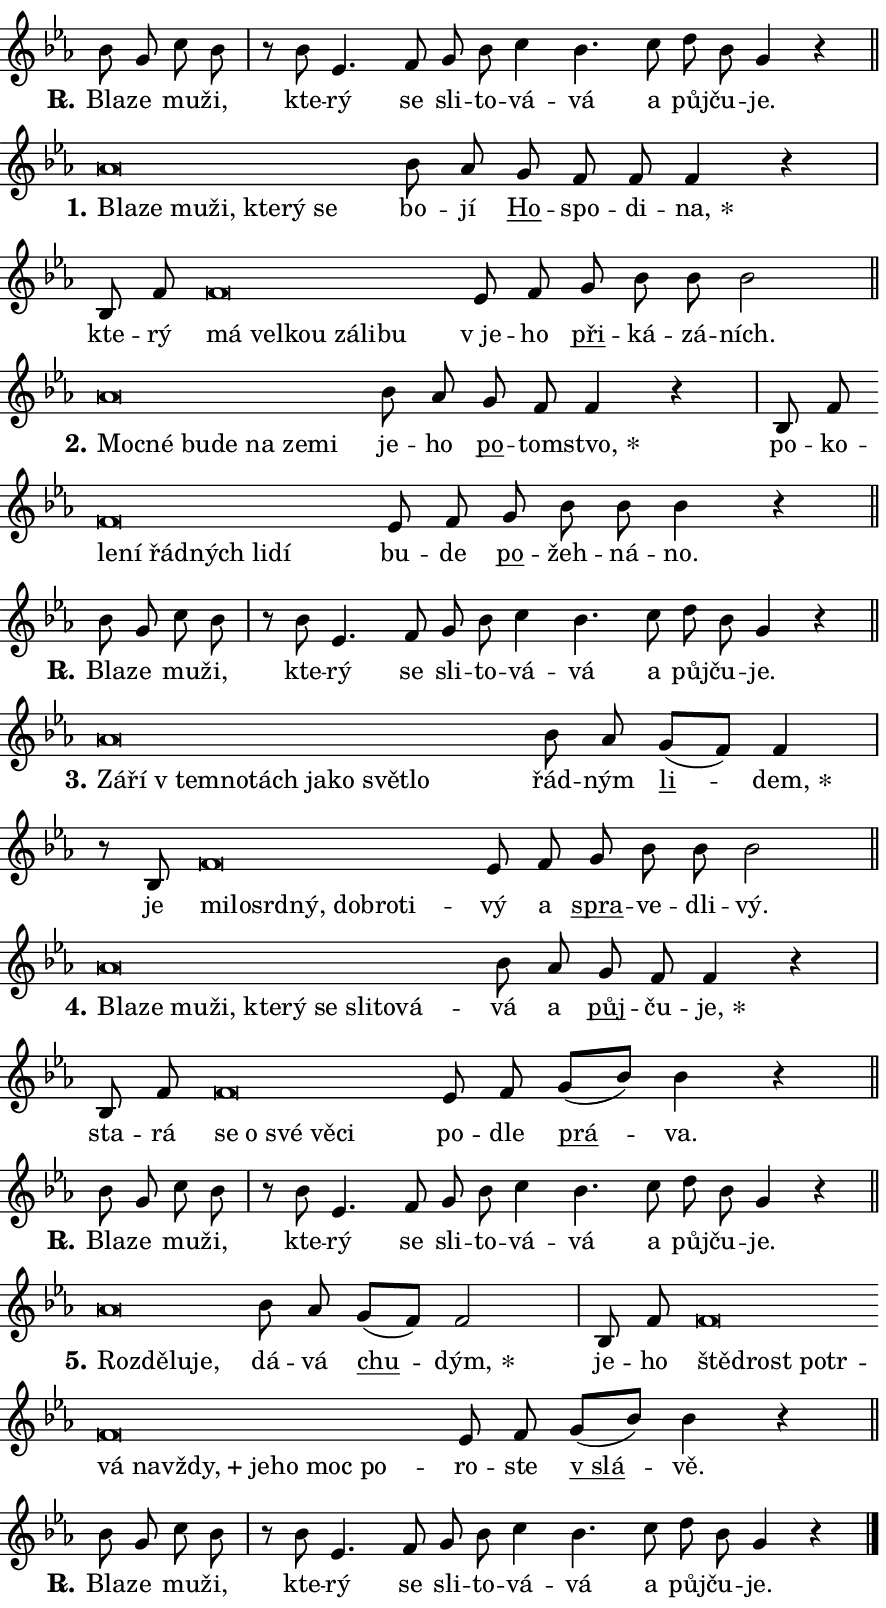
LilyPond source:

\version "2.24.0"
\header { tagline = "" }
\paper {
  indent = 0\cm
  top-margin = 0\cm
  right-margin = 0.13\cm % to fit lyric hyphens
  bottom-margin = 0\cm
  left-margin = 0\cm
  paper-width = 15\cm
  page-breaking = #ly:one-page-breaking
  system-system-spacing.basic-distance = #11
  score-system-spacing.basic-distance = #11
  ragged-last = ##f
}


%% Author: Thomas Morley
%% https://lists.gnu.org/archive/html/lilypond-user/2020-05/msg00002.html
#(define (line-position grob)
"Returns position of @var[grob} in current system:
   @code{'start}, if at first time-step
   @code{'end}, if at last time-step
   @code{'middle} otherwise
"
  (let* ((col (ly:item-get-column grob))
         (ln (ly:grob-object col 'left-neighbor))
         (rn (ly:grob-object col 'right-neighbor))
         (col-to-check-left (if (ly:grob? ln) ln col))
         (col-to-check-right (if (ly:grob? rn) rn col))
         (break-dir-left
           (and
             (ly:grob-property col-to-check-left 'non-musical #f)
             (ly:item-break-dir col-to-check-left)))
         (break-dir-right
           (and
             (ly:grob-property col-to-check-right 'non-musical #f)
             (ly:item-break-dir col-to-check-right))))
        (cond ((eqv? 1 break-dir-left) 'start)
              ((eqv? -1 break-dir-right) 'end)
              (else 'middle))))

#(define (tranparent-at-line-position vctor)
  (lambda (grob)
  "Relying on @code{line-position} select the relevant enry from @var{vctor}.
Used to determine transparency,"
    (case (line-position grob)
      ((end) (not (vector-ref vctor 0)))
      ((middle) (not (vector-ref vctor 1)))
      ((start) (not (vector-ref vctor 2))))))

noteHeadBreakVisibility =
#(define-music-function (break-visibility)(vector?)
"Makes @code{NoteHead}s transparent relying on @var{break-visibility}"
#{
  \override NoteHead.transparent =
    #(tranparent-at-line-position break-visibility)
#})

#(define delete-ledgers-for-transparent-note-heads
  (lambda (grob)
    "Reads whether a @code{NoteHead} is transparent.
If so this @code{NoteHead} is removed from @code{'note-heads} from
@var{grob}, which is supposed to be @code{LedgerLineSpanner}.
As a result ledgers are not printed for this @code{NoteHead}"
    (let* ((nhds-array (ly:grob-object grob 'note-heads))
           (nhds-list
             (if (ly:grob-array? nhds-array)
                 (ly:grob-array->list nhds-array)
                 '()))
           ;; Relies on the transparent-property being done before
           ;; Staff.LedgerLineSpanner.after-line-breaking is executed.
           ;; This is fragile ...
           (to-keep
             (remove
               (lambda (nhd)
                 (ly:grob-property nhd 'transparent #f))
               nhds-list)))
      ;; TODO find a better method to iterate over grob-arrays, similiar
      ;; to filter/remove etc for lists
      ;; For now rebuilt from scratch
      (set! (ly:grob-object grob 'note-heads)  '())
      (for-each
        (lambda (nhd)
          (ly:pointer-group-interface::add-grob grob 'note-heads nhd))
        to-keep))))

squashNotes = {
  \override NoteHead.X-extent = #'(-0.2 . 0.2)
  \override NoteHead.Y-extent = #'(-0.75 . 0)
  \override NoteHead.stencil =
    #(lambda (grob)
       (let ((pos (ly:grob-property grob 'staff-position)))
         (begin
           (if (< pos -7) (display "ERROR: Lower brevis then expected\n") (display ""))
           (if (<= pos -6) ly:text-interface::print ly:note-head::print))))
}
unSquashNotes = {
  \revert NoteHead.X-extent
  \revert NoteHead.Y-extent
  \revert NoteHead.stencil
}

hideNotes = \noteHeadBreakVisibility #begin-of-line-visible
unHideNotes = \noteHeadBreakVisibility #all-visible

% work-around for resetting accidentals
% https://lilypond.org/doc/v2.23/Documentation/notation/displaying-rhythms#unmetered-music
cadenzaMeasure = {
  \cadenzaOff
  \partial 1024 s1024
  \cadenzaOn
}

#(define-markup-command (accent layout props text) (markup?)
  "Underline accented syllable"
  (interpret-markup layout props
    #{\markup \override #'(offset . 4.3) \underline { #text }#}))

responsum = \markup \concat {
  "R" \hspace #-1.05 \path #0.1 #'((moveto 0 0.07) (lineto 0.9 0.8)) \hspace #0.05 "."
}

spaceSize = #0.6828661417322834 % exact space size for TeX Gyre Schola

\layout {
  \context {
    \Staff
    \remove "Time_signature_engraver"
    \override LedgerLineSpanner.after-line-breaking = #delete-ledgers-for-transparent-note-heads
  }
  \context {
    \Lyrics {
      \override LyricSpace.minimum-distance = \spaceSize
      \override LyricText.font-name = #"TeX Gyre Schola"
      \override LyricText.font-size = 1
      \override StanzaNumber.font-name = #"TeX Gyre Schola Bold"
      \override StanzaNumber.font-size = 1
    }
  }
  \context {
    \Score 
    \override NoteHead.text =
      #(lambda (grob) 
        (let ((pos (ly:grob-property grob 'staff-position)))
          #{\markup {
            \combine
              \halign #-0.55 \raise #(if (= pos -6) 0 0.5) \override #'(thickness . 2) \draw-line #'(3.2 . 0)
              \musicglyph "noteheads.sM1"
          }#}))
  }
}

% magnetic-lyrics.ily
%
%   written by
%     Jean Abou Samra <jean@abou-samra.fr>
%     Werner Lemberg <wl@gnu.org>
%
%   adapted by
%     Jiri Hon <jiri.hon@gmail.com>
%
% Version 2022-Apr-15

% https://www.mail-archive.com/lilypond-user@gnu.org/msg149350.html

#(define (Left_hyphen_pointer_engraver context)
   "Collect syllable-hyphen-syllable occurrences in lyrics and store
them in properties.  This engraver only looks to the left.  For
example, if the lyrics input is @code{foo -- bar}, it does the
following.

@itemize @bullet
@item
Set the @code{text} property of the @code{LyricHyphen} grob between
@q{foo} and @q{bar} to @code{foo}.

@item
Set the @code{left-hyphen} property of the @code{LyricText} grob with
text @q{foo} to the @code{LyricHyphen} grob between @q{foo} and
@q{bar}.
@end itemize

Use this auxiliary engraver in combination with the
@code{lyric-@/text::@/apply-@/magnetic-@/offset!} hook."
   (let ((hyphen #f)
         (text #f))
     (make-engraver
      (acknowledgers
       ((lyric-syllable-interface engraver grob source-engraver)
        (set! text grob)))
      (end-acknowledgers
       ((lyric-hyphen-interface engraver grob source-engraver)
        ;(when (not (grob::has-interface grob 'lyric-space-interface))
          (set! hyphen grob)));)
      ((stop-translation-timestep engraver)
       (when (and text hyphen)
         (ly:grob-set-object! text 'left-hyphen hyphen))
       (set! text #f)
       (set! hyphen #f)))))

#(define (lyric-text::apply-magnetic-offset! grob)
   "If the space between two syllables is less than the value in
property @code{LyricText@/.details@/.squash-threshold}, move the right
syllable to the left so that it gets concatenated with the left
syllable.

Use this function as a hook for
@code{LyricText@/.after-@/line-@/breaking} if the
@code{Left_@/hyphen_@/pointer_@/engraver} is active."
   (let ((hyphen (ly:grob-object grob 'left-hyphen #f)))
     (when hyphen
       (let ((left-text (ly:spanner-bound hyphen LEFT)))
         (when (grob::has-interface left-text 'lyric-syllable-interface)
           (let* ((common (ly:grob-common-refpoint grob left-text X))
                  (this-x-ext (ly:grob-extent grob common X))
                  (left-x-ext
                   (begin
                     ;; Trigger magnetism for left-text.
                     (ly:grob-property left-text 'after-line-breaking)
                     (ly:grob-extent left-text common X)))
                  ;; `delta` is the gap width between two syllables.
                  (delta (- (interval-start this-x-ext)
                            (interval-end left-x-ext)))
                  (details (ly:grob-property grob 'details))
                  (threshold (assoc-get 'squash-threshold details 0.2)))
             (when (< delta threshold)
               (let* (;; We have to manipulate the input text so that
                      ;; ligatures crossing syllable boundaries are not
                      ;; disabled.  For languages based on the Latin
                      ;; script this is essentially a beautification.
                      ;; However, for non-Western scripts it can be a
                      ;; necessity.
                      (lt (ly:grob-property left-text 'text))
                      (rt (ly:grob-property grob 'text))
                      (is-space (grob::has-interface hyphen 'lyric-space-interface))
                      (space (if is-space " " ""))
                      (extra-delta (if is-space spaceSize 0))
                      ;; Append new syllable.
                      (ltrt-space (if (and (string? lt) (string? rt))
                                (string-append lt space rt)
                                (make-concat-markup (list lt space rt))))
                      ;; Right-align `ltrt` to the right side.
                      (ltrt-space-markup (grob-interpret-markup
                               grob
                               (make-translate-markup
                                (cons (interval-length this-x-ext) 0)
                                (make-right-align-markup ltrt-space)))))
                 (begin
                   ;; Don't print `left-text`.
                   (ly:grob-set-property! left-text 'stencil #f)
                   ;; Set text and stencil (which holds all collected
                   ;; syllables so far) and shift it to the left.
                   (ly:grob-set-property! grob 'text ltrt-space)
                   (ly:grob-set-property! grob 'stencil ltrt-space-markup)
                   (ly:grob-translate-axis! grob (- (- delta extra-delta)) X))))))))))


#(define (lyric-hyphen::displace-bounds-first grob)
   ;; Make very sure this callback isn't triggered too early.
   (let ((left (ly:spanner-bound grob LEFT))
         (right (ly:spanner-bound grob RIGHT)))
     (ly:grob-property left 'after-line-breaking)
     (ly:grob-property right 'after-line-breaking)
     (ly:lyric-hyphen::print grob)))

squashThreshold = #0.4

\layout {
  \context {
    \Lyrics
    \consists #Left_hyphen_pointer_engraver
    \override LyricText.after-line-breaking =
      #lyric-text::apply-magnetic-offset!
    \override LyricHyphen.stencil = #lyric-hyphen::displace-bounds-first
    \override LyricText.details.squash-threshold = \squashThreshold
    \override LyricHyphen.minimum-distance = 0
    \override LyricHyphen.minimum-length = \squashThreshold
  }
}

squashText = \override LyricText.details.squash-threshold = 9999
unSquashText = \override LyricText.details.squash-threshold = \squashThreshold

leftText = \override LyricText.self-alignment-X = #LEFT
unLeftText = \revert LyricText.self-alignment-X

starOffset = #(lambda (grob) 
                (let ((x_offset (ly:self-alignment-interface::aligned-on-x-parent grob)))
                  (if (= x_offset 0) 0 (+ x_offset 1.2))))

star = #(define-music-function (syllable)(string?)
"Append star separator at the end of a syllable"
#{
  \once \override LyricText.X-offset = #starOffset
  \lyricmode { \markup {
    #syllable
    \override #'((font-name . "TeX Gyre Schola Bold")) \hspace #0.2 \lower #0.65 \larger "*"
  } }
#})

starAccent = #(define-music-function (syllable)(string?)
"Append star separator at the end of a syllable and make accent"
#{
  \once \override LyricText.X-offset = #starOffset
  \lyricmode { \markup {
    \accent #syllable
    \override #'((font-name . "TeX Gyre Schola Bold")) \hspace #0.2 \lower #0.65 \larger "*"
  } }
#})

breath = #(define-music-function (syllable)(string?)
"Append breathing indicator at the end of a syllable"
#{
  \lyricmode { \markup { #syllable "+" } }
#})

optionalBreath = #(define-music-function (syllable)(string?)
"Append optional breathing indicator at the end of a syllable"
#{
  \lyricmode { \markup { #syllable "(+)" } }
#})


\score {
    <<
        \new Voice = "melody" { \cadenzaOn \key es \major \relative { bes'8 g c bes \cadenzaMeasure \bar "|" r bes es,4. f8 \bar "" g bes \bar "" c4 bes4. c8 \bar "" d bes g4 r \cadenzaMeasure \bar "||" \break } }
        \new Lyrics \lyricsto "melody" { \lyricmode { \set stanza = \responsum
Bla -- ze mu -- ži, kte -- rý se sli -- to -- vá -- vá a půj -- ču -- je. } }
    >>
    \layout {}
}

\score {
    <<
        \new Voice = "melody" { \cadenzaOn \key es \major \relative { \squashNotes as'\breve*1/16 \hideNotes \breve*1/16 \bar "" \breve*1/16 \bar "" \breve*1/16 \bar "" \breve*1/16 \bar "" \breve*1/16 \breve*1/16 \bar "" \unHideNotes \unSquashNotes bes8 as \bar "" g f f f4 r \cadenzaMeasure \bar "|" bes,8 f' \bar "" \squashNotes f\breve*1/16 \hideNotes \breve*1/16 \bar "" \breve*1/16 \bar "" \breve*1/16 \bar "" \breve*1/16 \breve*1/16 \bar "" \unHideNotes \unSquashNotes es8 f \bar "" g bes bes bes2 \cadenzaMeasure \bar "||" \break } }
        \new Lyrics \lyricsto "melody" { \lyricmode { \set stanza = "1."
\leftText Bla -- \squashText ze mu -- ži, kte -- rý se \unLeftText \unSquashText bo -- jí \markup \accent Ho -- spo -- di -- \star na, kte -- rý \leftText má \squashText vel -- kou zá -- li -- bu \unLeftText \unSquashText "v je" -- ho \markup \accent při -- ká -- zá -- ních. } }
    >>
    \layout {}
}

\score {
    <<
        \new Voice = "melody" { \cadenzaOn \key es \major \relative { \squashNotes as'\breve*1/16 \hideNotes \breve*1/16 \bar "" \breve*1/16 \bar "" \breve*1/16 \bar "" \breve*1/16 \bar "" \breve*1/16 \breve*1/16 \bar "" \unHideNotes \unSquashNotes bes8 as \bar "" g f f4 r \cadenzaMeasure \bar "|" bes,8 f' \bar "" \squashNotes f\breve*1/16 \hideNotes \breve*1/16 \bar "" \breve*1/16 \bar "" \breve*1/16 \bar "" \breve*1/16 \breve*1/16 \bar "" \unHideNotes \unSquashNotes es8 f \bar "" g bes bes bes4 r \cadenzaMeasure \bar "||" \break } }
        \new Lyrics \lyricsto "melody" { \lyricmode { \set stanza = "2."
\leftText Moc -- \squashText né bu -- de na ze -- mi \unLeftText \unSquashText je -- ho \markup \accent po -- tom -- \star stvo, po -- ko -- \leftText le -- \squashText ní řád -- ných li -- dí \unLeftText \unSquashText bu -- de \markup \accent po -- žeh -- ná -- no. } }
    >>
    \layout {}
}

\score {
    <<
        \new Voice = "melody" { \cadenzaOn \key es \major \relative { bes'8 g c bes \cadenzaMeasure \bar "|" r bes es,4. f8 \bar "" g bes \bar "" c4 bes4. c8 \bar "" d bes g4 r \cadenzaMeasure \bar "||" \break } }
        \new Lyrics \lyricsto "melody" { \lyricmode { \set stanza = \responsum
Bla -- ze mu -- ži, kte -- rý se sli -- to -- vá -- vá a půj -- ču -- je. } }
    >>
    \layout {}
}

\score {
    <<
        \new Voice = "melody" { \cadenzaOn \key es \major \relative { \squashNotes as'\breve*1/16 \hideNotes \breve*1/16 \bar "" \breve*1/16 \bar "" \breve*1/16 \bar "" \breve*1/16 \bar "" \breve*1/16 \bar "" \breve*1/16 \bar "" \breve*1/16 \breve*1/16 \bar "" \unHideNotes \unSquashNotes bes8 as \bar "" g[( f)] f4 \cadenzaMeasure \bar "|" r8 bes,8 \squashNotes f'\breve*1/16 \hideNotes \breve*1/16 \bar "" \breve*1/16 \bar "" \breve*1/16 \bar "" \breve*1/16 \bar "" \breve*1/16 \breve*1/16 \bar "" \unHideNotes \unSquashNotes es8 f \bar "" g bes bes bes2 \cadenzaMeasure \bar "||" \break } }
        \new Lyrics \lyricsto "melody" { \lyricmode { \set stanza = "3."
\leftText Zá -- \squashText ří "v tem" -- no -- tách ja -- ko svět -- lo \unLeftText \unSquashText řád -- ným \markup \accent li -- \star dem, je \leftText mi -- \squashText lo -- srd -- ný, dob -- ro -- ti -- \unLeftText \unSquashText vý a \markup \accent spra -- ve -- dli -- vý. } }
    >>
    \layout {}
}

\score {
    <<
        \new Voice = "melody" { \cadenzaOn \key es \major \relative { \squashNotes as'\breve*1/16 \hideNotes \breve*1/16 \bar "" \breve*1/16 \bar "" \breve*1/16 \bar "" \breve*1/16 \bar "" \breve*1/16 \bar "" \breve*1/16 \bar "" \breve*1/16 \bar "" \breve*1/16 \breve*1/16 \bar "" \unHideNotes \unSquashNotes bes8 as \bar "" g f f4 r \cadenzaMeasure \bar "|" bes,8 f' \bar "" \squashNotes f\breve*1/16 \hideNotes \breve*1/16 \bar "" \breve*1/16 \bar "" \breve*1/16 \breve*1/16 \bar "" \unHideNotes \unSquashNotes es8 f \bar "" g[( bes)] bes4 r \cadenzaMeasure \bar "||" \break } }
        \new Lyrics \lyricsto "melody" { \lyricmode { \set stanza = "4."
\leftText Bla -- \squashText ze mu -- ži, kte -- rý se sli -- to -- vá -- \unLeftText \unSquashText vá a \markup \accent půj -- ču -- \star je, sta -- rá \leftText se \squashText o své vě -- ci \unLeftText \unSquashText po -- dle \markup \accent prá -- va. } }
    >>
    \layout {}
}

\score {
    <<
        \new Voice = "melody" { \cadenzaOn \key es \major \relative { bes'8 g c bes \cadenzaMeasure \bar "|" r bes es,4. f8 \bar "" g bes \bar "" c4 bes4. c8 \bar "" d bes g4 r \cadenzaMeasure \bar "||" \break } }
        \new Lyrics \lyricsto "melody" { \lyricmode { \set stanza = \responsum
Bla -- ze mu -- ži, kte -- rý se sli -- to -- vá -- vá a půj -- ču -- je. } }
    >>
    \layout {}
}

\score {
    <<
        \new Voice = "melody" { \cadenzaOn \key es \major \relative { \squashNotes as'\breve*1/16 \hideNotes \breve*1/16 \bar "" \breve*1/16 \breve*1/16 \bar "" \unHideNotes \unSquashNotes bes8 as \bar "" g[( f)] f2 \cadenzaMeasure \bar "|" bes,8 f' \bar "" \squashNotes f\breve*1/16 \hideNotes \breve*1/16 \bar "" \breve*1/16 \bar "" \breve*1/16 \bar "" \breve*1/16 \bar "" \breve*1/16 \bar "" \breve*1/16 \bar "" \breve*1/16 \bar "" \breve*1/16 \bar "" \breve*1/16 \breve*1/16 \bar "" \unHideNotes \unSquashNotes es8 f \bar "" g[( bes)] bes4 r \cadenzaMeasure \bar "||" \break } }
        \new Lyrics \lyricsto "melody" { \lyricmode { \set stanza = "5."
\leftText Roz -- \squashText dě -- lu -- je, \unLeftText \unSquashText dá -- vá \markup \accent chu -- \star dým, je -- ho \leftText ště -- \squashText drost po -- tr -- vá na -- \breath "vždy," je -- ho moc po -- \unLeftText \unSquashText ro -- ste \markup \accent "v slá" -- vě. } }
    >>
    \layout {}
}

\score {
    <<
        \new Voice = "melody" { \cadenzaOn \key es \major \relative { bes'8 g c bes \cadenzaMeasure \bar "|" r bes es,4. f8 \bar "" g bes \bar "" c4 bes4. c8 \bar "" d bes g4 r \cadenzaMeasure \bar "||" \break } \bar "|." }
        \new Lyrics \lyricsto "melody" { \lyricmode { \set stanza = \responsum
Bla -- ze mu -- ži, kte -- rý se sli -- to -- vá -- vá a půj -- ču -- je. } }
    >>
    \layout {}
}
